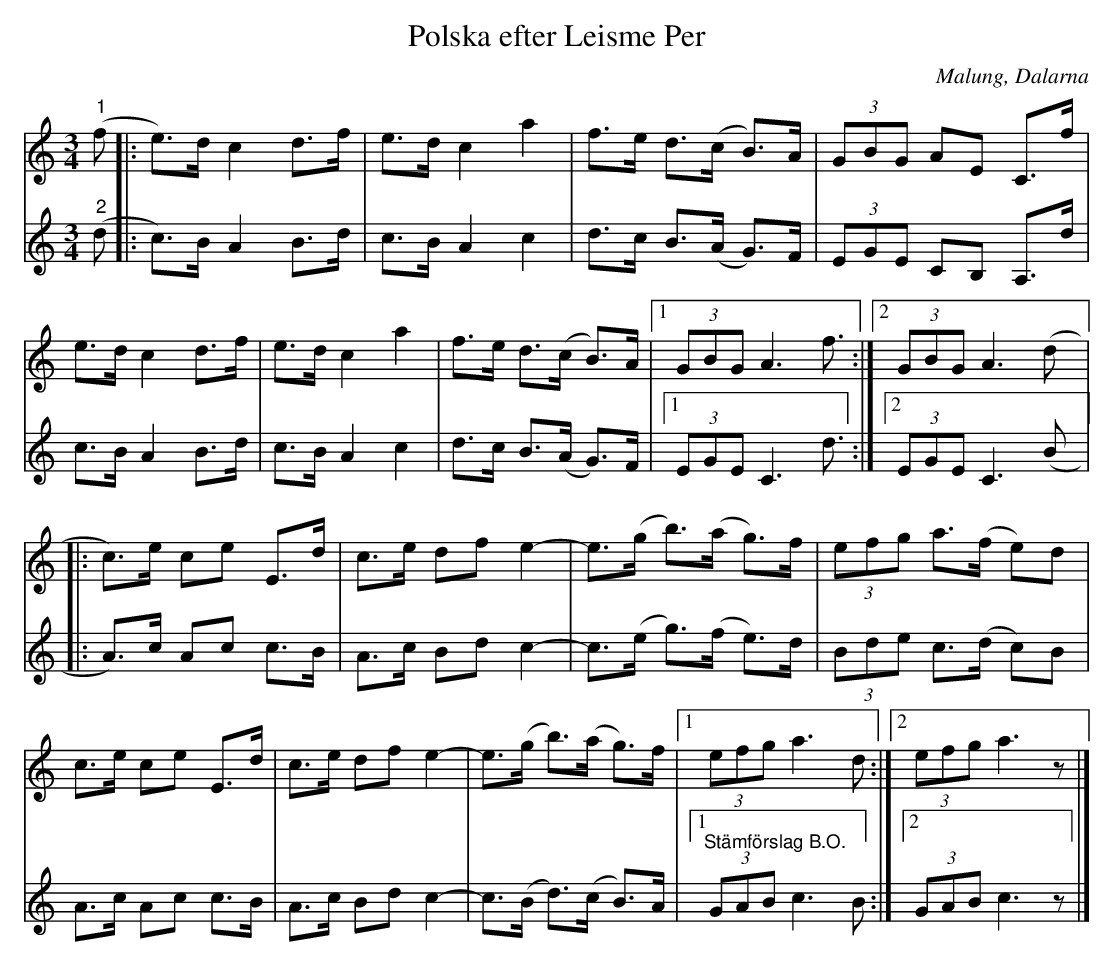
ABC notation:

X:1
T:Polska efter Leisme Per
O:Malung, Dalarna
L:1/8
M:3/4
K:Am
V:1
"^1" (f |: e>)d c2 d>f | e>d c2 a2 | f>e d>(c B>)A | (3GBG AE C>f |
e>d c2 d>f | e>d c2 a2 | f>e d>(c B>)A |1 (3GBG A3 f3/2 :|2 (3GBG A3 (d |:
c>)e ce E>d | c>e df e2- | e>(g b>)(a g>)f | (3efg a>(f e)d |
c>e ce E>d | c>e df e2- | e>(g b>)(a g>)f |1 (3efg a3 d :|2 (3efg a3 z |]
V:2
"^2" (d |: c>)B A2 B>d | c>B A2 c2 | d>c B>(A G>)F | (3EGE CB, A,>d |
c>B A2 B>d | c>B A2 c2 | d>c B>(A G>)F |1 (3EGE C3 d3/2 :|2 (3EGE C3 (B |:
A>)c Ac c>B | A>c Bd c2- | c>(e g>)(f e>)d | (3Bde c>(d c)B |
A>c Ac c>B | A>c Bd c2- | c>(B d>)(c B>)A |1"^Stämförslag B.O." (3GAB c3 B :|2 (3GAB c3 z |]
